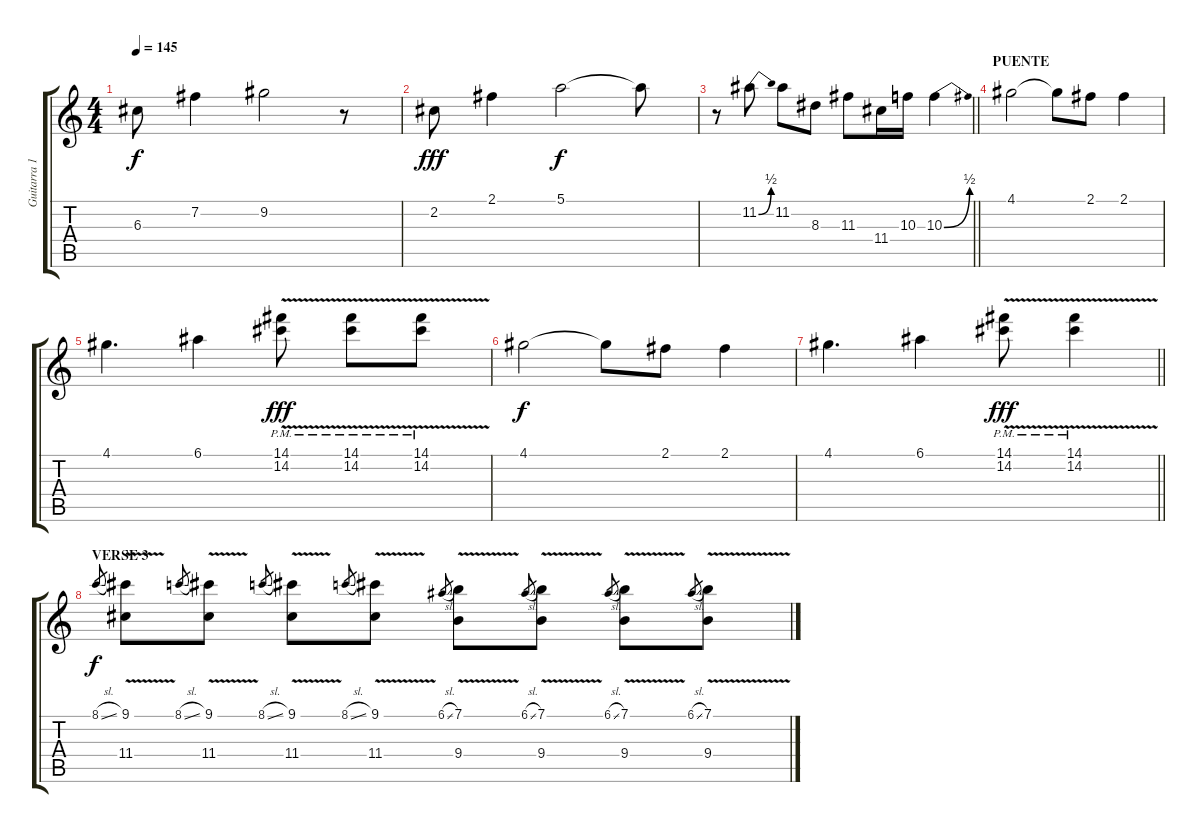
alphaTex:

\track ("Guitarra 1" "Guitarra 1") {instrument overdrivenguitar}
\staff {score tabs}
\tuning (E4 B3 G3 D3 A2 E2) {hide}
\ts (4 4)
\tempo 145
\clef g2
\ks c
6.3.8{dy f} 7.2.4 9.2.2 r.8 |
2.2.8{dy fff} 2.1.4 5.1.2{dy f} 5.1{t}.8 |
\barLineRight lightlight
r.8 11.2{be (bend 0 0 60 2)}.8 11.2.8 8.3.8 11.3.8 11.4.16 10.3.16 10.3{be (bend 0 0 60 2)}.4 |
\section ("" "PUENTE")
4.1.2 4.1{t}.8 2.1.8 2.1.4 |
4.1.4{d} 6.1.4 (14.1{v pm} 14.2).8{dy fff} (14.1{v pm} 14.2{pm}).8 (14.1{v pm} 14.2{pm}).8 |
4.1.2{dy f} 4.1{t}.8 2.1.8 2.1.4 |
\barLineRight lightlight
4.1.4{d} 6.1.4 (14.1{v pm} 14.2{pm}).8{dy fff} (14.1{v pm} 14.2{pm}).4 |
\section ("" "VERSE 3")
8.1{sl}.8{gr dy f} (9.1{v} 11.4).8{volume 3} 8.1{sl}.8{gr} (9.1{v} 11.4).8 8.1{sl}.8{gr} (9.1{v} 11.4).8 8.1{sl}.8{gr} (9.1{v} 11.4).8 6.1{sl}.8{gr} (7.1{v} 9.4).8 6.1{sl}.8{gr} (7.1{v} 9.4).8 6.1{sl}.8{gr} (7.1{v} 9.4).8 6.1{sl}.8{gr} (7.1{v} 9.4).8
